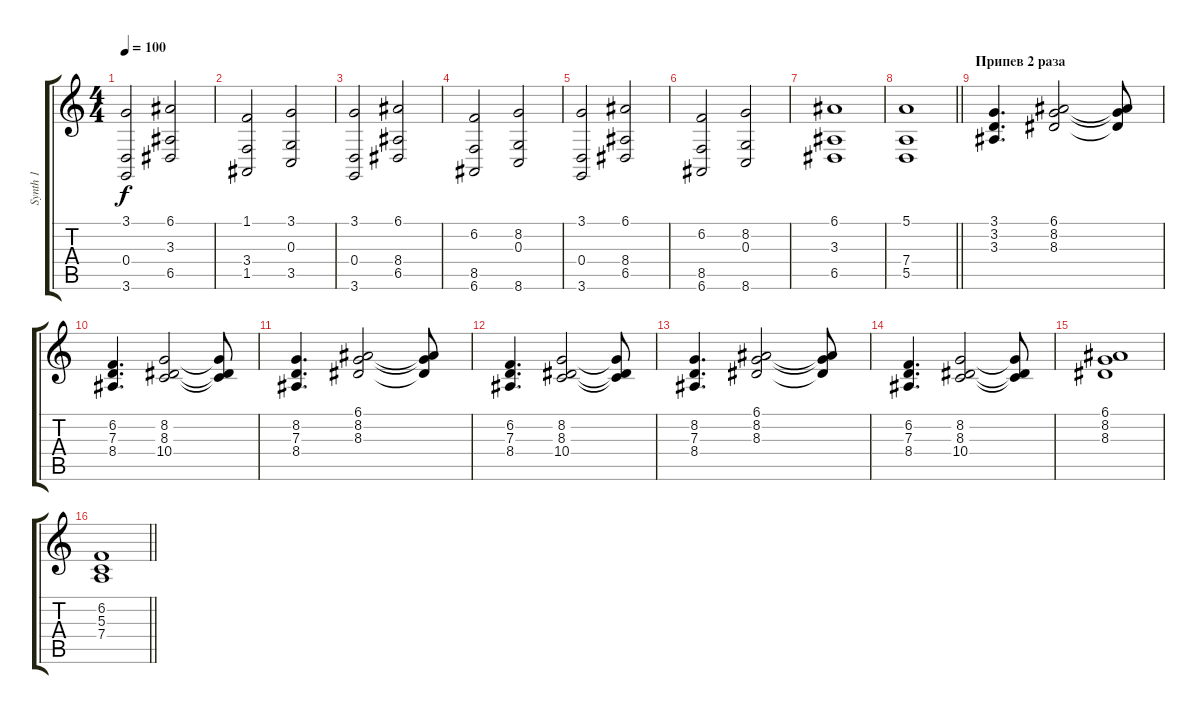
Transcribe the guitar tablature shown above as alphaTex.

\track ("Synth 1" "Synth 1") {instrument synthstrings1}
\staff {score tabs}
\tuning (E4 B3 G3 D3 A2 E2) {hide}
\ts (4 4)
\tempo 100
\clef g2
\ks c
(3.1 0.4 3.6).2{dy f} (6.1 3.3 6.5).2 |
(1.1 3.4 1.5).2 (3.1 0.3 3.5).2 |
(3.1 0.4 3.6).2 (6.1 8.4 6.5).2 |
(6.2 8.5 6.6).2 (8.2 0.3 8.6).2 |
(3.1 0.4 3.6).2 (6.1 8.4 6.5).2 |
(6.2 8.5 6.6).2 (8.2 0.3 8.6).2 |
(6.1 3.3 6.5).1 |
\barLineRight lightlight
(5.1 7.4 5.5).1 |
\section ("" "Припев 2 раза")
(3.1 3.2 3.3).4{d volume 13} (6.1 8.2 8.3).2 (6.1{t} 8.2{t} 8.3{t}).8 |
(6.2 7.3 8.4).4{d volume 13} (8.2 8.3 10.4).2 (8.2{t} 8.3{t} 10.4{t}).8 |
(8.2 7.3 8.4).4{d volume 13} (6.1 8.2 8.3).2 (6.1{t} 8.2{t} 8.3{t}).8 |
(6.2 7.3 8.4).4{d volume 13} (8.2 8.3 10.4).2 (8.2{t} 8.3{t} 10.4{t}).8 |
(8.2 7.3 8.4).4{d volume 13} (6.1 8.2 8.3).2 (6.1{t} 8.2{t} 8.3{t}).8 |
(6.2 7.3 8.4).4{d volume 13} (8.2 8.3 10.4).2 (8.2{t} 8.3{t} 10.4{t}).8 |
(6.1 8.2 8.3).1 |
\barLineRight lightlight
(6.2 5.3 7.4).1
